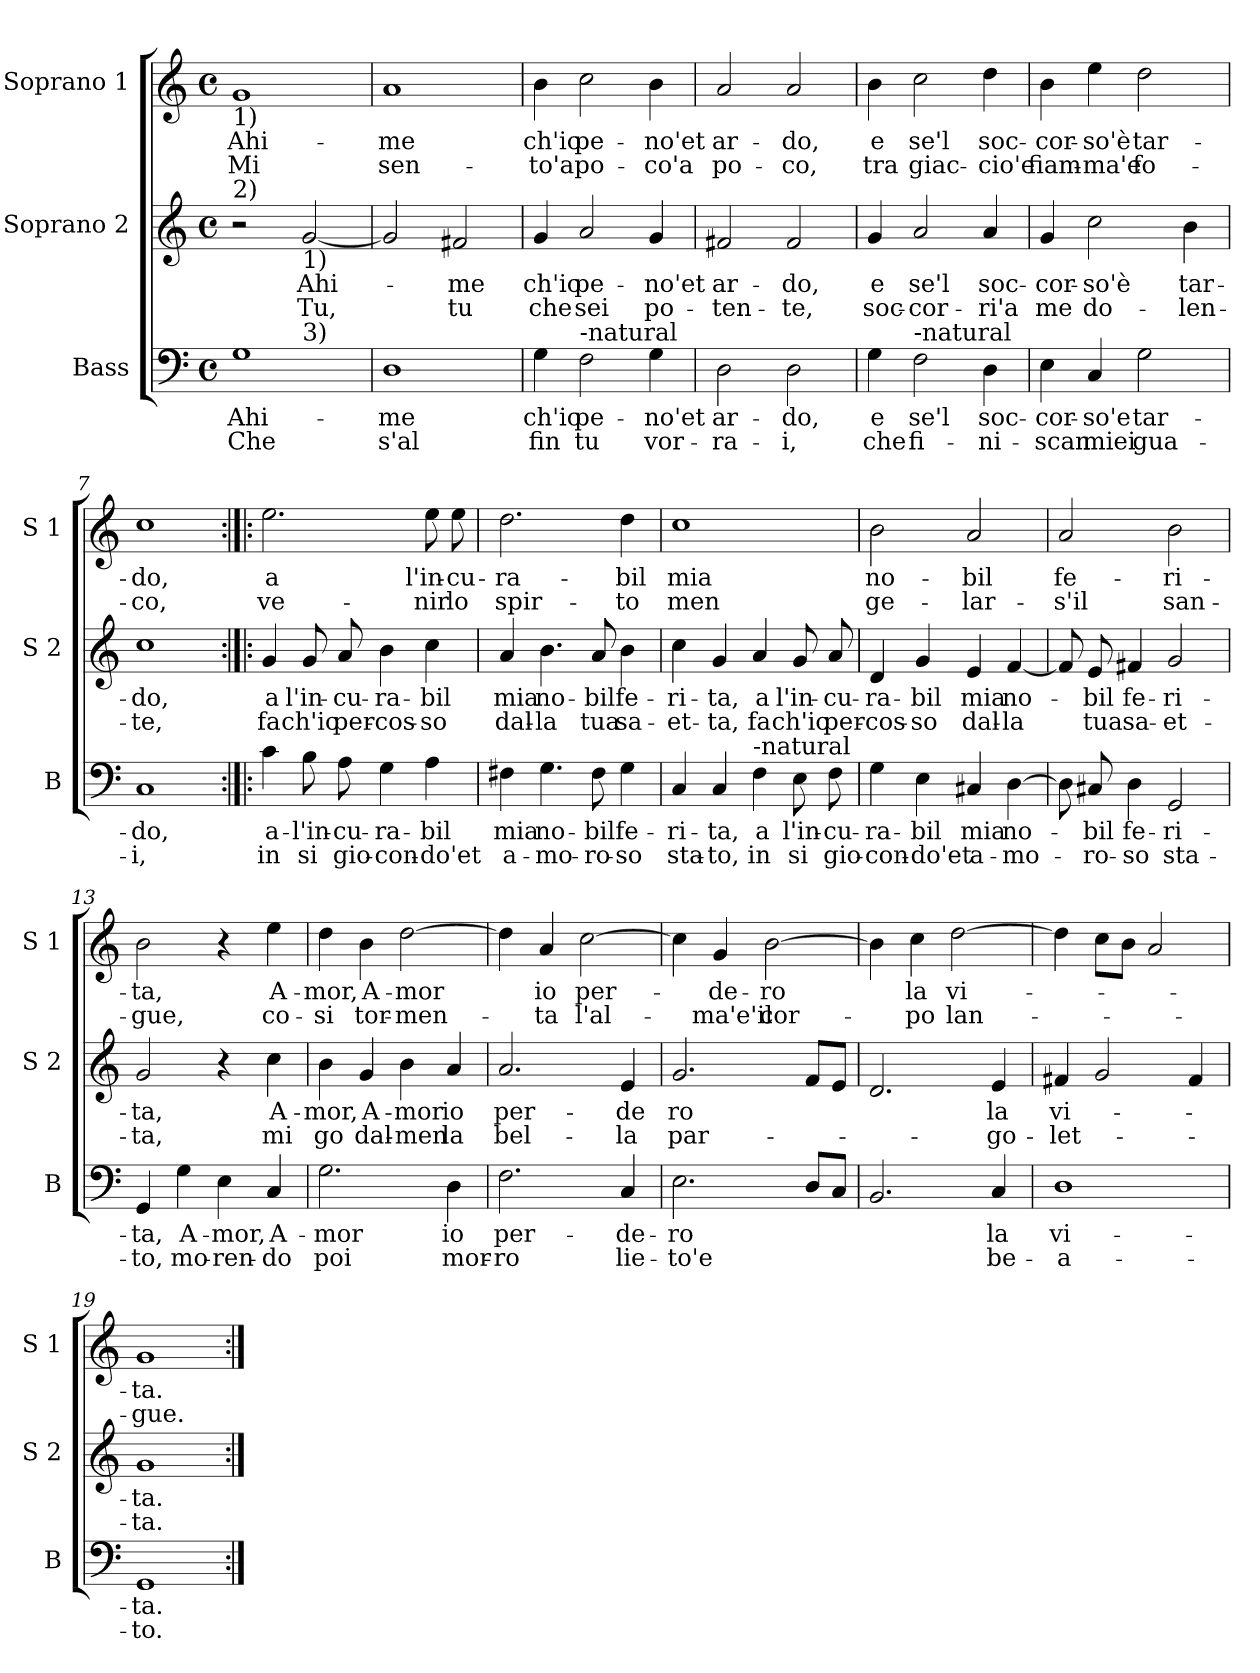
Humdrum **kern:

**kern	**text	**text	**kern	**text	**text	**kern	**text	**text
*part3	*part3	*part3	*part2	*part2	*part2	*part1	*part1	*part1
*staff3	*staff3	*staff3	*staff2	*staff2	*staff2	*staff1	*staff1	*staff1
*I"Bass	*	*	*I"Soprano 2	*	*	*I"Soprano 1	*	*
*I'B	*	*	*I'S 2	*	*	*I'S 1	*	*
*clefF4	*	*	*clefG2	*	*	*clefG2	*	*
*k[]	*	*	*k[]	*	*	*k[]	*	*
*C:	*	*	*C:	*	*	*C:	*	*
*M4/4	*	*	*M4/4	*	*	*M4/4	*	*
*met(c)	*	*	*met(c)	*	*	*met(c)	*	*
=1	=1	=1	=1	=1	=1	=1	=1	=1
!	!	!	!	!	!	!LO:TX:b:t=1)	!	!
!	!	!	!LO:TX:a:t=2)	!	!	!	!	!
!LO:TX:b:t=1)	!	!	!	!	!	!	!	!
!LO:TX:b:t=4)	!	!	!	!	!	!	!	!
!	!LO:LY:b	!LO:LY:b	!	!	!	!	!LO:LY:b	!LO:LY:b
*^	*	*	*	*	*	*	*	*
1G	2ryy	Ahi-	Che	2r	.	.	1g	Ahi-	Mi
!	!	!	!	!LO:TX:b:t=1)	!	!	!	!	!
!	!LO:TX:a:t=3)	!	!	!	!	!	!	!	!
!	!	!	!	!	!LO:LY:b	!LO:LY:b	!	!	!
.	2ryy	.	.	[2g/	Ahi-	Tu,	.	.	.
=2	=2	=2	=2	=2	=2	=2	=2	=2	=2
!	!	!LO:LY:b	!LO:LY:b	!	!	!	!	!LO:LY:b	!LO:LY:b
*v	*v	*	*	*	*	*	*	*	*
1D	-me	s'al	2g/]	.	.	1a	-me	sen-
!	!	!	!	!LO:LY:b	!LO:LY:b	!	!	!
.	.	.	2f#X/	-me	tu	.	.	.
=3	=3	=3	=3	=3	=3	=3	=3	=3
!	!LO:LY:b	!LO:LY:b	!	!LO:LY:b	!LO:LY:b	!	!LO:LY:b	!LO:LY:b
4G\	ch'io	fin	4g/	ch'io	che	4b\	ch'io	-to'a
!LO:TX:a:t=-natural	!	!	!	!	!	!	!	!
!	!LO:LY:b	!LO:LY:b	!	!LO:LY:b	!LO:LY:b	!	!LO:LY:b	!LO:LY:b
2F\	pe-	tu	2a/	pe-	sei	2cc\	pe-	po-
!	!LO:LY:b	!LO:LY:b	!	!LO:LY:b	!LO:LY:b	!	!LO:LY:b	!LO:LY:b
4G\	-no'et	vor-	4g/	-no'et	po-	4b\	-no'et	-co'a
=4	=4	=4	=4	=4	=4	=4	=4	=4
!	!LO:LY:b	!LO:LY:b	!	!LO:LY:b	!LO:LY:b	!	!LO:LY:b	!LO:LY:b
2D\	ar-	-ra-	2f#X/	ar-	-ten-	2a/	ar-	po-
!	!LO:LY:b	!LO:LY:b	!	!LO:LY:b	!LO:LY:b	!	!LO:LY:b	!LO:LY:b
2D\	-do,	-i,	2f#/	-do,	-te,	2a/	-do,	-co,
=5	=5	=5	=5	=5	=5	=5	=5	=5
!	!LO:LY:b	!LO:LY:b	!	!LO:LY:b	!LO:LY:b	!	!LO:LY:b	!LO:LY:b
4G\	e	che	4g/	e	soc-	4b\	e	tra
!LO:TX:a:t=-natural	!	!	!	!	!	!	!	!
!	!LO:LY:b	!LO:LY:b	!	!LO:LY:b	!LO:LY:b	!	!LO:LY:b	!LO:LY:b
2F\	se'l	fi-	2a/	se'l	-cor-	2cc\	se'l	giac-
!	!LO:LY:b	!LO:LY:b	!	!LO:LY:b	!LO:LY:b	!	!LO:LY:b	!LO:LY:b
4D\	soc-	-ni-	4a/	soc-	-ri'a	4dd\	soc-	-cio'e
!!LO:LB:g=z
=6	=6	=6	=6	=6	=6	=6	=6	=6
!	!LO:LY:b	!LO:LY:b	!	!LO:LY:b	!LO:LY:b	!	!LO:LY:b	!LO:LY:b
4E\	-cor-	-scan	4g/	-cor-	me	4b\	-cor-	fiam-
!	!LO:LY:b	!LO:LY:b	!	!LO:LY:b	!LO:LY:b	!	!LO:LY:b	!LO:LY:b
4C/	-so'e	miei	2cc\	-so'è	do-	4ee\	-so'è	-ma'e
!	!LO:LY:b	!LO:LY:b	!	!	!	!	!LO:LY:b	!LO:LY:b
2G\	tar-	gua-	.	.	.	2dd\	tar-	fo-
!	!	!	!	!LO:LY:b	!LO:LY:b	!	!	!
.	.	.	4b\	tar-	-len-	.	.	.
=7	=7	=7	=7	=7	=7	=7	=7	=7
!	!LO:LY:b	!LO:LY:b	!	!LO:LY:b	!LO:LY:b	!	!LO:LY:b	!LO:LY:b
1C	-do,	-i,	1cc	-do,	-te,	1cc	-do,	-co,
=8:|!|:	=8:|!|:	=8:|!|:	=8:|!|:	=8:|!|:	=8:|!|:	=8:|!|:	=8:|!|:	=8:|!|:
!	!LO:LY:b	!LO:LY:b	!	!LO:LY:b	!LO:LY:b	!	!LO:LY:b	!LO:LY:b
4c\	a-	in	4g/	a	fa	2.ee\	a	ve-
!	!LO:LY:b	!LO:LY:b	!	!LO:LY:b	!LO:LY:b	!	!	!
8B\	-l'in-	si	8g/	l'in-	ch'io	.	.	.
!	!LO:LY:b	!LO:LY:b	!	!LO:LY:b	!LO:LY:b	!	!	!
8A\	-cu-	gio-	8a/	-cu-	per-	.	.	.
!	!LO:LY:b	!LO:LY:b	!	!LO:LY:b	!LO:LY:b	!	!	!
4G\	-ra-	-con-	4b\	-ra-	-cos-	.	.	.
!	!LO:LY:b	!LO:LY:b	!	!LO:LY:b	!LO:LY:b	!	!LO:LY:b	!LO:LY:b
4A\	-bil	-do'et	4cc\	-bil	-so	8ee\	l'in-	-nir
!	!	!	!	!	!	!	!LO:LY:b	!LO:LY:b
.	.	.	.	.	.	8ee\	-cu-	lo
=9	=9	=9	=9	=9	=9	=9	=9	=9
!	!LO:LY:b	!LO:LY:b	!	!LO:LY:b	!LO:LY:b	!	!LO:LY:b	!LO:LY:b
4F#X\	mia	a-	4a/	mia	dal-	2.dd\	-ra-	spir-
!	!LO:LY:b	!LO:LY:b	!	!LO:LY:b	!LO:LY:b	!	!	!
4.G\	no-	-mo-	4.b\	no-	-la	.	.	.
!	!LO:LY:b	!LO:LY:b	!	!LO:LY:b	!LO:LY:b	!	!	!
8F#\	-bil	-ro-	8a/	-bil	tua	.	.	.
!	!LO:LY:b	!LO:LY:b	!	!LO:LY:b	!LO:LY:b	!	!LO:LY:b	!LO:LY:b
4G\	fe-	-so	4b\	fe-	sa-	4dd\	-bil	-to
=10	=10	=10	=10	=10	=10	=10	=10	=10
!	!LO:LY:b	!LO:LY:b	!	!LO:LY:b	!LO:LY:b	!	!LO:LY:b	!LO:LY:b
4C/	-ri-	sta-	4cc\	-ri-	-et-	1cc	mia	men
!	!LO:LY:b	!LO:LY:b	!	!LO:LY:b	!LO:LY:b	!	!	!
4C/	-ta,	-to,	4g/	-ta,	-ta,	.	.	.
!LO:TX:a:t=-natural	!	!	!	!	!	!	!	!
!	!LO:LY:b	!LO:LY:b	!	!LO:LY:b	!LO:LY:b	!	!	!
4F\	a	in	4a/	a	fa	.	.	.
!	!LO:LY:b	!LO:LY:b	!	!LO:LY:b	!LO:LY:b	!	!	!
8E\	l'in-	si	8g/	l'in-	ch'io	.	.	.
!	!LO:LY:b	!LO:LY:b	!	!LO:LY:b	!LO:LY:b	!	!	!
8F\	-cu-	gio-	8a/	-cu-	per-	.	.	.
!!LO:PB:g=z
=11	=11	=11	=11	=11	=11	=11	=11	=11
!	!LO:LY:b	!LO:LY:b	!	!LO:LY:b	!LO:LY:b	!	!LO:LY:b	!LO:LY:b
4G\	-ra-	-con-	4d/	-ra-	-cos-	2b\	no-	ge-
!	!LO:LY:b	!LO:LY:b	!	!LO:LY:b	!LO:LY:b	!	!	!
4E\	-bil	-do'et	4g/	-bil	-so	.	.	.
!	!LO:LY:b	!LO:LY:b	!	!LO:LY:b	!LO:LY:b	!	!LO:LY:b	!LO:LY:b
4C#X/	mia	a-	4e/	mia	dal-	2a/	-bil	-lar-
!	!LO:LY:b	!LO:LY:b	!	!LO:LY:b	!LO:LY:b	!	!	!
[4D\	no-	-mo-	[4f/	no-	-la	.	.	.
=12	=12	=12	=12	=12	=12	=12	=12	=12
!	!	!	!	!	!	!	!LO:LY:b	!LO:LY:b
8D\]	.	.	8f/]	.	.	2a/	fe-	-s'il
!	!LO:LY:b	!LO:LY:b	!	!LO:LY:b	!LO:LY:b	!	!	!
8C#X/	-bil	-ro-	8e/	-bil	tua	.	.	.
!	!LO:LY:b	!LO:LY:b	!	!LO:LY:b	!LO:LY:b	!	!	!
4D\	fe-	-so	4f#X/	fe-	sa-	.	.	.
!	!LO:LY:b	!LO:LY:b	!	!LO:LY:b	!LO:LY:b	!	!LO:LY:b	!LO:LY:b
2GG/	-ri-	sta-	2g/	-ri-	-et-	2b\	-ri-	san-
=13	=13	=13	=13	=13	=13	=13	=13	=13
!	!LO:LY:b	!LO:LY:b	!	!LO:LY:b	!LO:LY:b	!	!LO:LY:b	!LO:LY:b
4GG/	-ta,	-to,	2g/	-ta,	-ta,	2b\	-ta,	-gue,
!	!LO:LY:b	!LO:LY:b	!	!	!	!	!	!
4G\	A-	mo-	.	.	.	.	.	.
!	!LO:LY:b	!LO:LY:b	!	!	!	!	!	!
4E\	-mor,	-ren-	4r	.	.	4r	.	.
!	!LO:LY:b	!LO:LY:b	!	!LO:LY:b	!LO:LY:b	!	!LO:LY:b	!LO:LY:b
4C/	A-	-do	4cc\	A-	mi	4ee\	A-	co-
=14	=14	=14	=14	=14	=14	=14	=14	=14
!	!LO:LY:b	!LO:LY:b	!	!LO:LY:b	!LO:LY:b	!	!LO:LY:b	!LO:LY:b
2.G\	-mor	poi	4b\	-mor,	go	4dd\	-mor,	-si
!	!	!	!	!LO:LY:b	!LO:LY:b	!	!LO:LY:b	!LO:LY:b
.	.	.	4g/	A-	dal-	4b\	A-	tor-
!	!	!	!	!LO:LY:b	!LO:LY:b	!	!LO:LY:b	!LO:LY:b
.	.	.	4b\	-mor	-men	[2dd\	-mor	-men-
!	!LO:LY:b	!LO:LY:b	!	!LO:LY:b	!LO:LY:b	!	!	!
4D\	io	mor-	4a/	io	la	.	.	.
=15	=15	=15	=15	=15	=15	=15	=15	=15
!	!LO:LY:b	!LO:LY:b	!	!LO:LY:b	!LO:LY:b	!	!	!
2.F\	per-	-ro	2.a/	per-	bel-	4dd\]	.	.
!	!	!	!	!	!	!	!LO:LY:b	!LO:LY:b
.	.	.	.	.	.	4a/	io	-ta
!	!	!	!	!	!	!	!LO:LY:b	!LO:LY:b
.	.	.	.	.	.	[2cc\	per-	l'al-
!	!LO:LY:b	!LO:LY:b	!	!LO:LY:b	!LO:LY:b	!	!	!
4C/	-de-	lie-	4e/	-de	-la	.	.	.
!!LO:LB:g=z
=16	=16	=16	=16	=16	=16	=16	=16	=16
!	!LO:LY:b	!LO:LY:b	!	!LO:LY:b	!LO:LY:b	!	!	!
2.E\	-ro	-to'e	2.g/	ro	par-	4cc\]	.	.
!	!	!	!	!	!	!	!LO:LY:b	!LO:LY:b
.	.	.	.	.	.	4g/	-de-	-ma'e'il
!	!	!	!	!	!	!	!LO:LY:b	!LO:LY:b
.	.	.	.	.	.	[2b\	-ro	cor-
8D/L	.	.	8f/L	.	.	.	.	.
8C/J	.	.	8e/J	.	.	.	.	.
=17	=17	=17	=17	=17	=17	=17	=17	=17
2.BB/	.	.	2.d/	.	.	4b\]	.	.
!	!	!	!	!	!	!	!LO:LY:b	!LO:LY:b
.	.	.	.	.	.	4cc\	la	-po
!	!	!	!	!	!	!	!LO:LY:b	!LO:LY:b
.	.	.	.	.	.	[2dd\	vi-	lan-
!	!LO:LY:b	!LO:LY:b	!	!LO:LY:b	!LO:LY:b	!	!	!
4C/	la	be-	4e/	la	-go-	.	.	.
=18	=18	=18	=18	=18	=18	=18	=18	=18
!	!LO:LY:b	!LO:LY:b	!	!LO:LY:b	!LO:LY:b	!	!	!
1D	vi-	-a-	4f#X/	vi-	-let-	4dd\]	.	.
.	.	.	2g/	.	.	8cc\L	.	.
.	.	.	.	.	.	8b\J	.	.
.	.	.	.	.	.	2a/	.	.
.	.	.	4f#/	.	.	.	.	.
=19	=19	=19	=19	=19	=19	=19	=19	=19
!	!LO:LY:b	!LO:LY:b	!	!LO:LY:b	!LO:LY:b	!	!LO:LY:b	!LO:LY:b
1GG	-ta.	-to.	1g	-ta.	-ta.	1g	-ta.	-gue.
=:|!	=:|!	=:|!	=:|!	=:|!	=:|!	=:|!	=:|!	=:|!
*-	*-	*-	*-	*-	*-	*-	*-	*-
